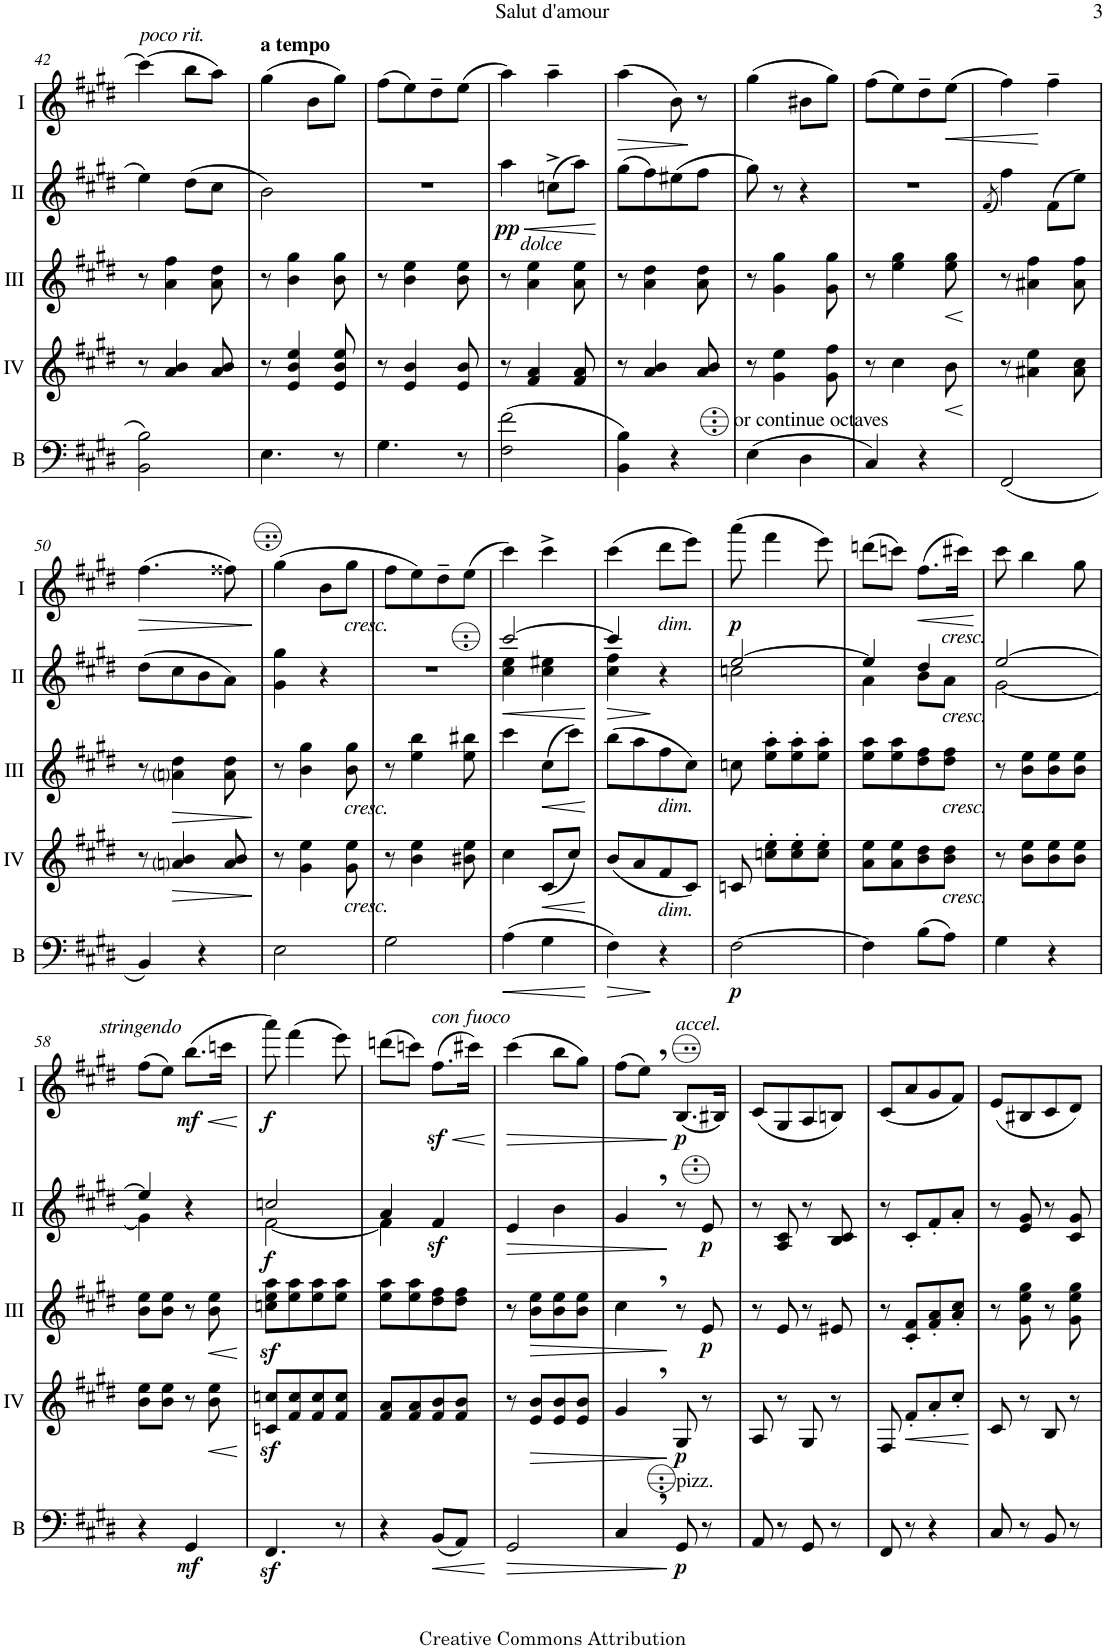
**kern	**dynam	**kern	**dynam	**kern	**dynam	**kern	**dynam	**kern	**dynam
*part5	*part5	*part4	*part4	*part3	*part3	*part2	*part2	*part1	*part1
*staff5	*staff5	*staff4	*staff4	*staff3	*staff3	*staff2	*staff2	*staff1	*staff1
*I"Bass	*	*I"Acc. 4	*	*I"Acc. 3	*	*I"Acc. 2	*	*I"Acc. 1	*
*I'B	*	*	*	*	*	*	*	*	*
!!LO:PB:g=z
*clefF4	*	*clefG2	*	*clefG2	*	*clefG2	*	*clefG2	*
*Trd7c12	*	*Trd7c12	*	*Trd7c12	*	*	*	*	*
*k[f#c#g#d#]	*	*k[f#c#g#d#]	*	*k[f#c#g#d#]	*	*k[f#c#g#d#]	*	*k[f#c#g#d#]	*
*M2/4	*	*M2/4	*	*M2/4	*	*M2/4	*	*M2/4	*
=42	=42	=42	=42	=42	=42	=42	=42	=42	=42
!	!	!	!	!	!	!	!	!LO:TX:a:i:t=poco rit.	!
2BB\ 2B\	.	8r	.	8r	.	4e\	.	(4ccc#\]	.
.	.	4a/ 4b/	.	4a\ 4ff#\	.	.	.	.	.
.	.	.	.	.	.	(8d#\L	.	8bb\L	.
.	.	8a/ 8b/	.	8a\ 8dd#\	.	8c#\J	.	8aa\J)	.
=43	=43	=43	=43	=43	=43	=43	=43	=43	=43
!	!	!	!	!	!	!	!	!LO:TX:a:B:t=a tempo	!
4.E\	.	8r	.	8r	.	2B\)	.	(4gg#\	.
.	.	4e/ 4b/ 4ee/	.	4b\ 4gg#\	.	.	.	.	.
.	.	.	.	.	.	.	.	8b\L	.
8r	.	8e/ 8b/ 8ee/	.	8b\ 8gg#\	.	.	.	8gg#\J)	.
=44	=44	=44	=44	=44	=44	=44	=44	=44	=44
4.G#\	.	8r	.	8r	.	2r	.	(8ff#\L	.
.	.	4e/ 4b/	.	4b\ 4ee\	.	.	.	8ee\)	.
.	.	.	.	.	.	.	.	8dd#~\	.
8r	.	8e/ 8b/	.	8b\ 8ee\	.	.	.	(8ee\J	.
=45	=45	=45	=45	=45	=45	=45	=45	=45	=45
!	!	!	!	!	!	!LO:TX:b:i:t=dolce	!	!	!
!	!	!	!	!	!	!	!LO:HP:b	!	!
!	!	!	!	!	!	!	!LO:DY:n=1:b	!	!
(2F#\ 2f#\	.	8r	.	8r	.	4a\	< pp	4aa\)	.
.	.	4f#/ 4a/	.	4a\ 4ee\	.	.	.	.	.
.	.	.	.	.	.	(8cn^\L	.	4aa~\	.
.	.	8f#/ 8a/	.	8a\ 8ee\	.	8a\J)	.	.	.
.	.	.	.	.	.	.	[	.	.
=46	=46	=46	=46	=46	=46	=46	=46	=46	=46
!	!	!	!	!	!	!	!	!	!LO:HP:b
4BB\ 4B\)	.	8r	.	8r	.	(8g#\L	.	(4aa\	>
.	.	4a/ 4b/	.	4a\ 4dd#\	.	8f#\)	.	.	.
4r	.	.	.	.	.	(8e#X\	.	8b\)	.
.	.	8a/ 8b/	.	8a\ 8dd#\	.	8f#\J	.	8r	]
=47	=47	=47	=47	=47	=47	=47	=47	=47	=47
!LO:TX:a:t=or continue octaves	!	!	!	!	!	!	!	!	!
(4E\	.	8r	.	8r	.	8g#\)	.	(4gg#\	.
.	.	4g#\ 4ee\	.	4g#\ 4gg#\	.	8r	.	.	.
4D#\	.	.	.	.	.	4r	.	8b#X\L	.
.	.	8g#\ 8ff#\	.	8g#\ 8gg#\	.	.	.	8gg#\J)	.
=48	=48	=48	=48	=48	=48	=48	=48	=48	=48
4C#/)	.	8r	.	8r	.	2r	.	(8ff#\L	.
.	.	4cc#\	.	4ee\ 4gg#\	.	.	.	8ee\)	.
4r	.	.	.	.	.	.	.	8dd#~\	.
!	!	!	!LO:HP:b	!	!LO:HP:b	!	!	!	!LO:HP:b
.	.	8b\	<	8ee\ 8gg#\	<	.	.	(8ee\J	<
.	.	.	[	.	[	.	.	.	.
=49	=49	=49	=49	=49	=49	=49	=49	=49	=49
.	.	.	.	.	.	(8qF#/	.	.	.
(2FF#/	.	8r	.	8r	.	4f#\)	.	4ff#\)	.
.	.	4a#X\ 4ee\	.	4a#X\ 4ff#\	.	.	.	.	.
.	.	.	.	.	.	(8F#\L	.	4ff#~\	[
.	.	8a#\ 8cc#\	.	8a#\ 8ff#\	.	8e\J)	.	.	.
!!LO:LB:g=z
=50	=50	=50	=50	=50	=50	=50	=50	=50	=50
!	!	!	!	!	!	!	!	!	!LO:HP:b
4BB/)	.	8r	.	8r	.	(8d#\L	.	(4.ff#\	>
!	!	!	!LO:HP:b	!	!LO:HP:b	!	!	!	!
.	.	4ani/ 4b/	>	4ani\ 4dd#\	>	8c#\	.	.	.
4r	.	.	.	.	.	8B\	.	.	.
.	.	8a/ 8b/	.	8a\ 8dd#\	.	8A\J)	.	8ff##X\)	.
.	.	.	]	.	]	.	.	.	]
=51	=51	=51	=51	=51	=51	=51	=51	=51	=51
2E\	.	8r	.	8r	.	4G#\ 4g#\	.	(4gg#\	.
.	.	4g#\ 4ee\	.	4b\ 4gg#\	.	.	.	.	.
.	.	.	.	.	.	4r	.	8b\L	.
!	!	!	!	!	!	!	!	!LO:TX:b:i:t=cresc.	!
!	!	!	!	!LO:TX:b:i:t=cresc.	!	!	!	!	!
!	!	!LO:TX:b:i:t=cresc.	!	!	!	!	!	!	!
.	.	8g#\ 8ee\	.	8b\ 8gg#\	.	.	.	8gg#\J	.
=52	=52	=52	=52	=52	=52	=52	=52	=52	=52
2G#\	.	8r	.	8r	.	2r	.	8ff#\L	.
.	.	4b\ 4ee\	.	4ee\ 4bb\	.	.	.	8ee\)	.
.	.	.	.	.	.	.	.	8dd#~\	.
.	.	8b#X\ 8ee\	.	8ee\ 8bb#X\	.	.	.	(8ee\J	.
=53	=53	=53	=53	=53	=53	=53	=53	=53	=53
!	!LO:HP:b	!	!	!	!	!	!LO:HP:b	!	!
*	*	*	*	*	*	*^	*	*	*
(4A\	<	4cc#\	.	4ccc#\	.	[2cc#/	4c#\ 4e\	<	4ccc#\)	.
!	!	!	!LO:HP:b	!	!LO:HP:b	!	!	!	!	!
4G#\	.	(8c#/L	<	(8cc#\L	<	.	4c#\ 4e#X\	.	4ccc#^\	.
.	.	8cc#/J)	.	8ccc#\J)	.	.	.	.	.	.
*	*	*	*	*	*	*v	*v	*	*	*
.	[	.	[	.	[	.	[	.	.
=54	=54	=54	=54	=54	=54	=54	=54	=54	=54
!	!LO:HP:b	!	!	!	!	!	!LO:HP:b	!	!
*	*	*	*	*	*	*^	*	*	*
4F#\)	>	(8b/L	.	(8bb\L	.	4cc#/]	4c#\ 4f#\	>	(4ccc#\	.
.	.	8a/	.	8aa\	.	.	.	.	.	.
!	!	!	!	!	!	!	!	!	!LO:TX:b:i:t=dim.	!
!	!	!	!	!LO:TX:b:i:t=dim.	!	!	!	!	!	!
!	!	!LO:TX:b:i:t=dim.	!	!	!	!	!	!	!	!
4r	]	8f#/	.	8ff#\	.	4r	4ryy	]	8ddd#\L	.
.	.	8c#/J)	.	8cc#\J)	.	.	.	.	8eee\J)	.
=55	=55	=55	=55	=55	=55	=55	=55	=55	=55	=55
!	!LO:DY:b	!	!	!	!	!	!	!	!	!LO:DY:b
[2F#\	p	8cn/	.	8ccn\	.	[2e/	2cn\	.	(8aaa\	p
.	.	8ccn\' 8ee\'L	.	8ee\' 8aa\'L	.	.	.	.	4fff#\	.
.	.	8cc\' 8ee\'	.	8ee\' 8aa\'	.	.	.	.	.	.
.	.	8cc\' 8ee\'J	.	8ee\' 8aa\'J	.	.	.	.	8eee\)	.
=56	=56	=56	=56	=56	=56	=56	=56	=56	=56	=56
4F#\]	.	8a\ 8ee\L	.	8ee\ 8aa\L	.	4e/]	4A\	.	(8dddn\L	.
.	.	8a\ 8ee\	.	8ee\ 8aa\	.	.	.	.	8cccn\J)	.
!	!	!	!	!	!	!	!	!	!	!LO:HP:b
(8B\L	.	8b\ 8dd#\	.	8dd#\ 8ff#\	.	4d#/	8B\L	.	(8.ff#\L	<
!	!	!	!	!	!	!	!LO:TX:b:i:t=cresc.	!	!	!
!	!	!	!	!LO:TX:b:i:t=cresc.	!	!	!	!	!	!
!	!	!LO:TX:b:i:t=cresc.	!	!	!	!	!	!	!	!
8A\J)	.	8b\ 8dd#\J	.	8dd#\ 8ff#\J	.	.	8A\J	.	.	.
!	!	!	!	!	!	!	!	!	!LO:TX:b:i:t=cresc.	!
.	.	.	.	.	.	.	.	.	16ccc#X\Jk)	.
*	*	*	*	*	*	*v	*v	*	*	*
.	.	.	.	.	.	.	.	.	[
=57	=57	=57	=57	=57	=57	=57	=57	=57	=57
*	*	*	*	*	*	*^	*	*	*
4G#\	.	8r	.	8r	.	[2e/	[2G#\	.	8ccc#\	.
.	.	8b\ 8ee\L	.	8b\ 8ee\L	.	.	.	.	4bb\	.
4r	.	8b\ 8ee\	.	8b\ 8ee\	.	.	.	.	.	.
.	.	8b\ 8ee\J	.	8b\ 8ee\J	.	.	.	.	8gg#\	.
!!LO:LB:g=z
=58	=58	=58	=58	=58	=58	=58	=58	=58	=58	=58
!	!	!	!	!	!	!	!	!	!LO:TX:a:i:t=stringendo	!
4r	.	8b\ 8ee\L	.	8b\ 8ee\L	.	4e/]	4G#\]	.	(8ff#\L	.
.	.	8b\ 8ee\J	.	8b\ 8ee\J	.	.	.	.	8ee\J)	.
!	!LO:DY:b	!	!	!	!	!	!	!	!	!LO:HP:b
!	!	!	!	!	!	!	!	!	!	!LO:DY:n=1:b
4GG#/	mf	8r	.	8r	.	4r	4ryy	.	(8.bb\L	< mf
!	!	!	!LO:HP:b	!	!LO:HP:b	!	!	!	!	!
.	.	8b\ 8ee\	<	8b\ 8ee\	<	.	.	.	.	.
.	.	.	.	.	.	.	.	.	16cccn\Jk	.
*	*	*	*	*	*	*v	*v	*	*	*
.	.	.	[	.	[	.	.	.	[
=59	=59	=59	=59	=59	=59	=59	=59	=59	=59
*	*	*	*	*	*	*^	*	*	*
!	!	!	!	!	!	!	!	!LO:DY:b	!	!LO:DY:b
4.FF#z</	.	8cn/z< 8ccn/z<L	.	8ccn\z< 8ee\z< 8aa\z<L	.	2cn/	[2F#\	f	8aaa\)	f
.	.	8f#/ 8cc/	.	8ee\ 8aa\	.	.	.	.	(4fff#\	.
.	.	8f#/ 8cc/	.	8ee\ 8aa\	.	.	.	.	.	.
8r	.	8f#/ 8cc/J	.	8ee\ 8aa\J	.	.	.	.	8eee\)	.
=60	=60	=60	=60	=60	=60	=60	=60	=60	=60	=60
4r	.	8f#/ 8a/L	.	8ee\ 8aa\L	.	4A/	4F#\]	.	(8dddn\L	.
.	.	8f#/ 8a/	.	8ee\ 8aa\	.	.	.	.	8cccn\J)	.
!	!	!	!	!	!	!	!	!	!LO:TX:a:i:t=con fuoco	!
!	!LO:HP:b	!	!	!	!	!	!	!LO:DY:b	!	!LO:HP:b
(8BB/L	<	8f#/ 8b/	.	8dd#\ 8ff#\	.	4F#/	8ryy	sf	(8.ff#z<\L	<
8AA/J)	.	8f#/ 8b/J	.	8dd#\ 8ff#\J	.	.	8ryy	.	.	.
.	.	.	.	.	.	.	.	.	16ccc#X\Jk)	.
*	*	*	*	*	*	*v	*v	*	*	*
.	[	.	.	.	.	.	.	.	[
=61	=61	=61	=61	=61	=61	=61	=61	=61	=61
!	!LO:HP:b	!	!	!	!	!	!LO:HP:b	!	!LO:HP:b
2GG#/	>	8r	.	8r	.	4E/	>	(4ccc#\	>
!	!	!	!LO:HP:b	!	!LO:HP:b	!	!	!	!
.	.	8e/ 8b/L	>	8b\ 8ee\L	>	.	.	.	.
.	.	8e/ 8b/	.	8b\ 8ee\	.	4B\	.	8bb\L	.
.	.	8e/ 8b/J	.	8b\ 8ee\J	.	.	.	8gg#\J)	.
=62	=62	=62	=62	=62	=62	=62	=62	=62	=62
4C#,/	.	4g#,/	.	4cc#,\	.	4G#,/	.	(8ff#\L	.
.	.	.	.	.	.	.	.	8ee,\J)	.
!	!	!	!	!	!	!	!	!LO:TX:a:i:t=accel.	!
!LO:TX:a:t=pizz.	!	!	!	!	!	!	!	!	!
!	!LO:DY:n=1:b	!	!LO:DY:n=1:b	!	!	!	!	!	!LO:DY:n=1:b
8GG#/	] p	8G#/	] p	8r	]	8r	]	(8.B/L	] p
!	!	!	!	!	!LO:DY:b	!	!LO:DY:b	!	!
8r	.	8r	.	8e/	p	8e/	p	.	.
.	.	.	.	.	.	.	.	16B#X/Jk)	.
=63	=63	=63	=63	=63	=63	=63	=63	=63	=63
8AA/	.	8A/	.	8r	.	8r	.	(8c#/L	.
8r	.	8r	.	8e/	.	8A/ 8c#/	.	8G#/	.
8GG#/	.	8G#/	.	8r	.	8r	.	8A/	.
8r	.	8r	.	8e#X/	.	8B/ 8c#/	.	8Bn/J)	.
=64	=64	=64	=64	=64	=64	=64	=64	=64	=64
8FF#/	.	8F#/	.	8r	.	8r	.	(8c#/L	.
!	!	!	!LO:HP:b	!	!	!	!	!	!
8r	.	8f#'/L	<	8c#/' 8f#/'L	.	8c#'/L	.	8a/	.
4r	.	8a'/	.	8f#/' 8a/'	.	8f#'/	.	8g#/	.
.	.	8cc#'/J	.	8a/' 8cc#/'J	.	8a'/J	.	8f#/J)	.
.	.	.	[	.	.	.	.	.	.
=65	=65	=65	=65	=65	=65	=65	=65	=65	=65
8C#/	.	8c#/	.	8r	.	8r	.	(8e/L	.
8r	.	8r	.	8g#\ 8ee\ 8gg#\	.	8e/ 8g#/	.	8B#X/	.
8BB/	.	8B/	.	8r	.	8r	.	8c#/	.
8r	.	8r	.	8g#\ 8ee\ 8gg#\	.	8c#/ 8g#/	.	8d#/J)	.
=	=	=	=	=	=	=	=	=	=
*-	*-	*-	*-	*-	*-	*-	*-	*-	*-
